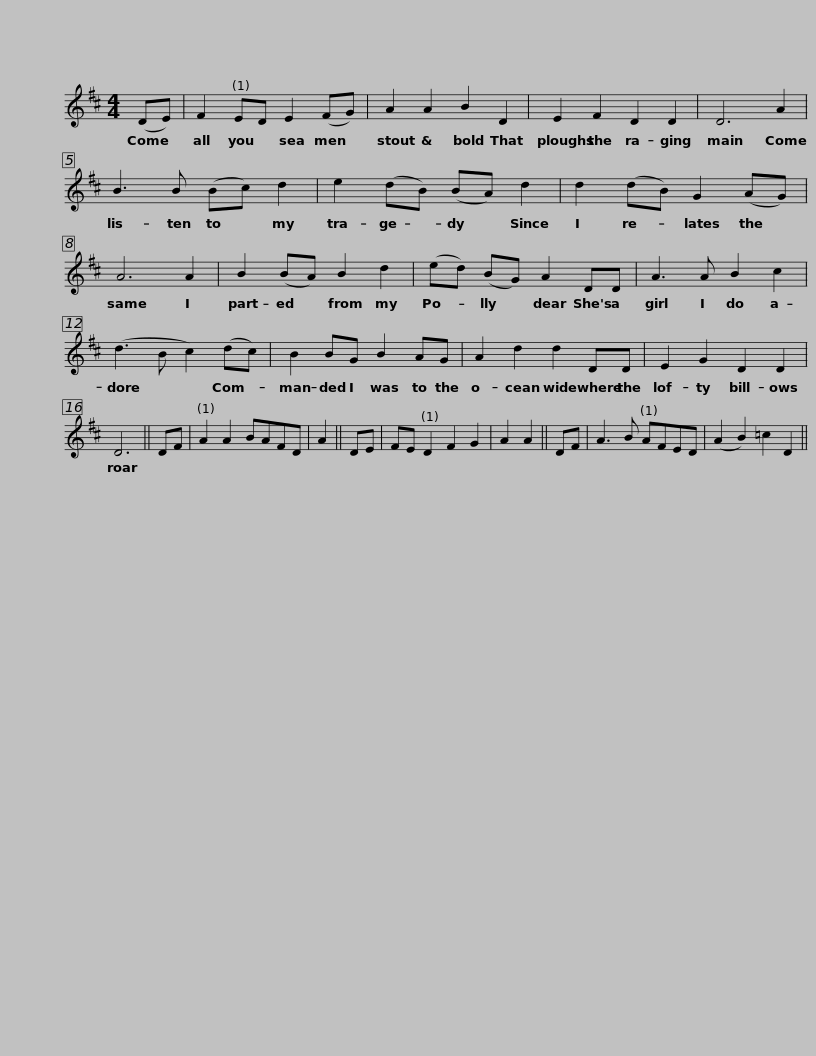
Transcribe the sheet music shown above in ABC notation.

X:1
L:1/8
M:4/4
I:linebreak $
K:D
V:1 treble
V:1
 (DE) | F2 ED E2 (FG) | A2 A2 B2 D2 | E2 F2 D2 D2 | D6 A2 | %5
 B3 B (Bc) d2 |$ e2 (dB) (BA) d2 | d2 (dB) G2 (AG) | A6 A2 | B2 (BA) B2 d2 | %10
 (ed) (BG) A2 DD | A3 A B2 c2 |$ (d3 B c2) (dc) | B2 BG B2 AG | A2 d2 d2 DD | %15
 E2 G2 D2 D2 | D6 || DF |$ A2 A2 BAFD | A2 || %20
 DE | FE D2 F2 G2 | A2 A2 || DF | A3 B AFED | %25
 (A2 B2) =c2 D2 || %26
